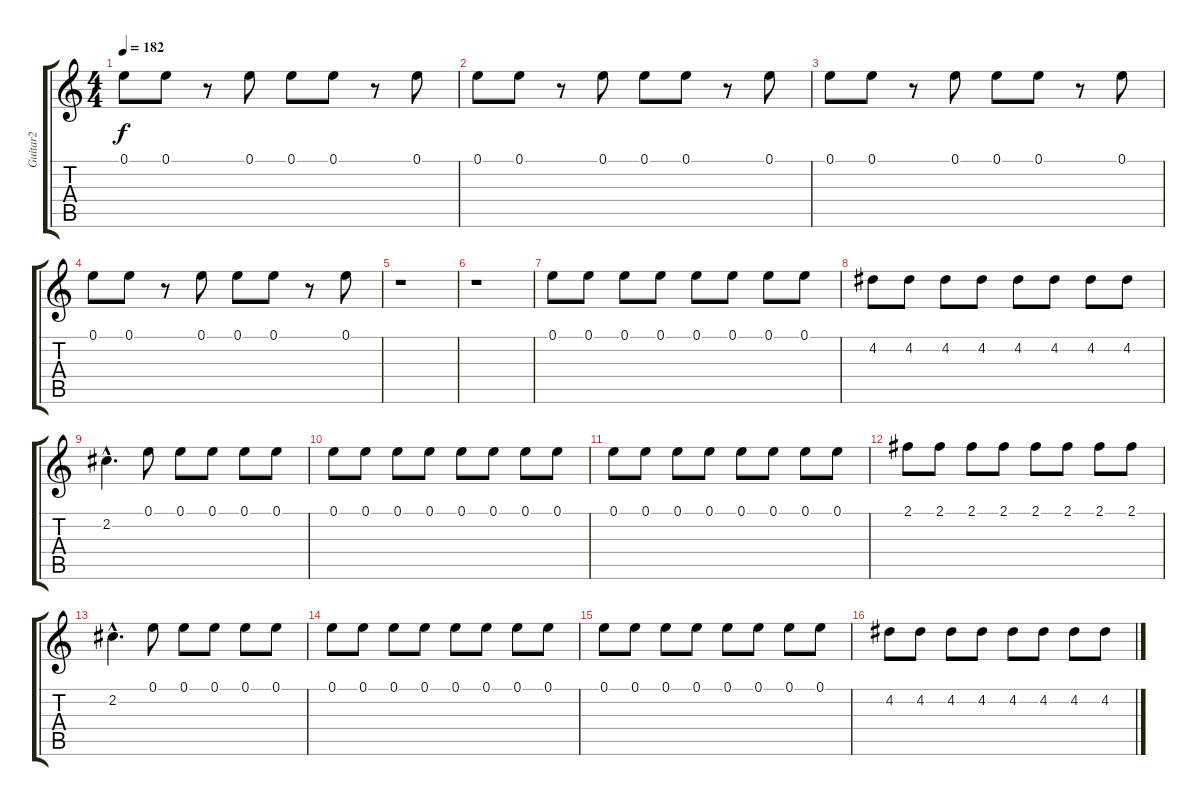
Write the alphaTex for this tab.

\track ("Guitar2" "Guitar2") {instrument distortionguitar}
\staff {score tabs}
\tuning (E4 B3 G3 D3 A2 E2) {hide}
\ts (4 4)
\tempo 182
\clef g2
\ks c
0.1.8{dy f} 0.1.8 r.8 0.1.8 0.1.8 0.1.8 r.8 0.1.8 |
0.1.8 0.1.8 r.8 0.1.8 0.1.8 0.1.8 r.8 0.1.8 |
0.1.8 0.1.8 r.8 0.1.8 0.1.8 0.1.8 r.8 0.1.8 |
0.1.8 0.1.8 r.8 0.1.8 0.1.8 0.1.8 r.8 0.1.8 |
r.1 |
r.1 |
0.1.8 0.1.8 0.1.8 0.1.8 0.1.8 0.1.8 0.1.8 0.1.8 |
4.2.8 4.2.8 4.2.8 4.2.8 4.2.8 4.2.8 4.2.8 4.2.8 |
2.2{hac}.4{d} 0.1.8 0.1.8 0.1.8 0.1.8 0.1.8 |
0.1.8 0.1.8 0.1.8 0.1.8 0.1.8 0.1.8 0.1.8 0.1.8 |
0.1.8 0.1.8 0.1.8 0.1.8 0.1.8 0.1.8 0.1.8 0.1.8 |
2.1.8 2.1.8 2.1.8 2.1.8 2.1.8 2.1.8 2.1.8 2.1.8 |
2.2{hac}.4{d} 0.1.8 0.1.8 0.1.8 0.1.8 0.1.8 |
0.1.8 0.1.8 0.1.8 0.1.8 0.1.8 0.1.8 0.1.8 0.1.8 |
0.1.8 0.1.8 0.1.8 0.1.8 0.1.8 0.1.8 0.1.8 0.1.8 |
4.2.8 4.2.8 4.2.8 4.2.8 4.2.8 4.2.8 4.2.8 4.2.8
